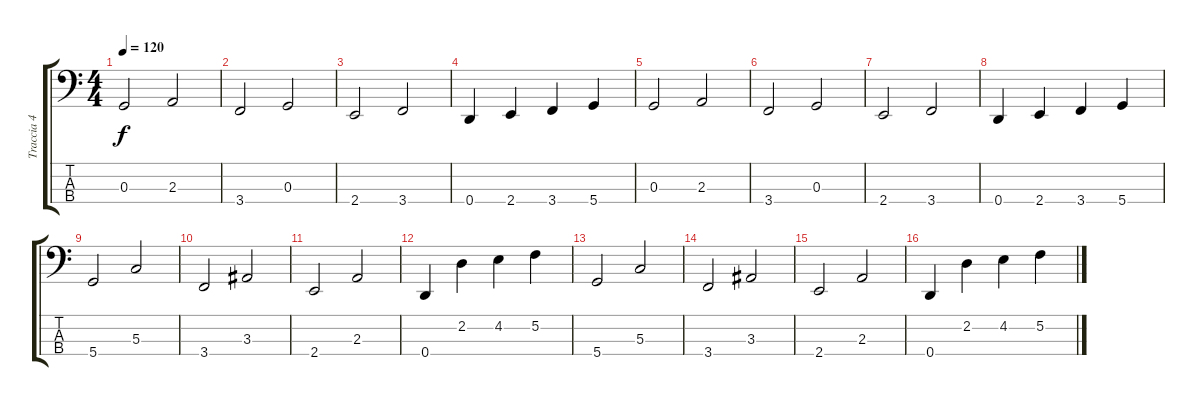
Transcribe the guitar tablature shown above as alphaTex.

\track ("Traccia 4" "Traccia 4") {instrument electricbassfinger}
\staff {score tabs}
\tuning (F2 C2 G1 D1) {hide}
\ts (4 4)
\tempo 120
\clef f4
\ks c
0.3.2{dy f instrument electricbassfinger} 2.3.2 |
3.4.2 0.3.2 |
2.4.2 3.4.2 |
0.4.4 2.4.4 3.4.4 5.4.4 |
0.3.2 2.3.2 |
3.4.2 0.3.2 |
2.4.2 3.4.2 |
0.4.4 2.4.4 3.4.4 5.4.4 |
5.4.2 5.3.2 |
3.4.2 3.3.2 |
2.4.2 2.3.2 |
0.4.4 2.2.4 4.2.4 5.2.4 |
5.4.2 5.3.2 |
3.4.2 3.3.2 |
2.4.2 2.3.2 |
0.4.4 2.2.4 4.2.4 5.2.4
